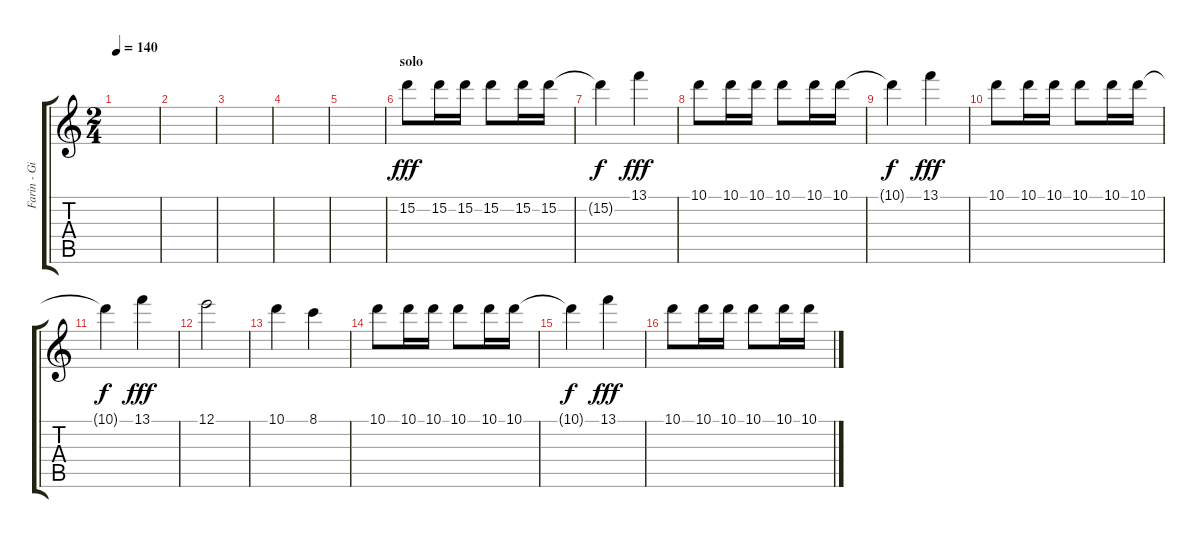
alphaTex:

\track ("Farin - Gitarre 2" "Farin - Gi") {instrument distortionguitar}
\staff {score tabs}
\tuning (E4 B3 G3 D3 A2 E2) {hide}
\ts (2 4)
\tempo 140
\clef g2
\ks c
|
|
|
|
|
\section ("" "solo")
15.2.8{dy fff} 15.2.16 15.2.16 15.2.8 15.2.16 15.2.16 |
15.2{t}.4{dy f} 13.1.4{dy fff} |
10.1.8 10.1.16 10.1.16 10.1.8 10.1.16 10.1.16 |
10.1{t}.4{dy f} 13.1.4{dy fff} |
10.1.8 10.1.16 10.1.16 10.1.8 10.1.16 10.1.16 |
10.1{t}.4{dy f} 13.1.4{dy fff} |
12.1.2 |
10.1.4 8.1.4 |
10.1.8 10.1.16 10.1.16 10.1.8 10.1.16 10.1.16 |
10.1{t}.4{dy f} 13.1.4{dy fff} |
10.1.8 10.1.16 10.1.16 10.1.8 10.1.16 10.1.16
